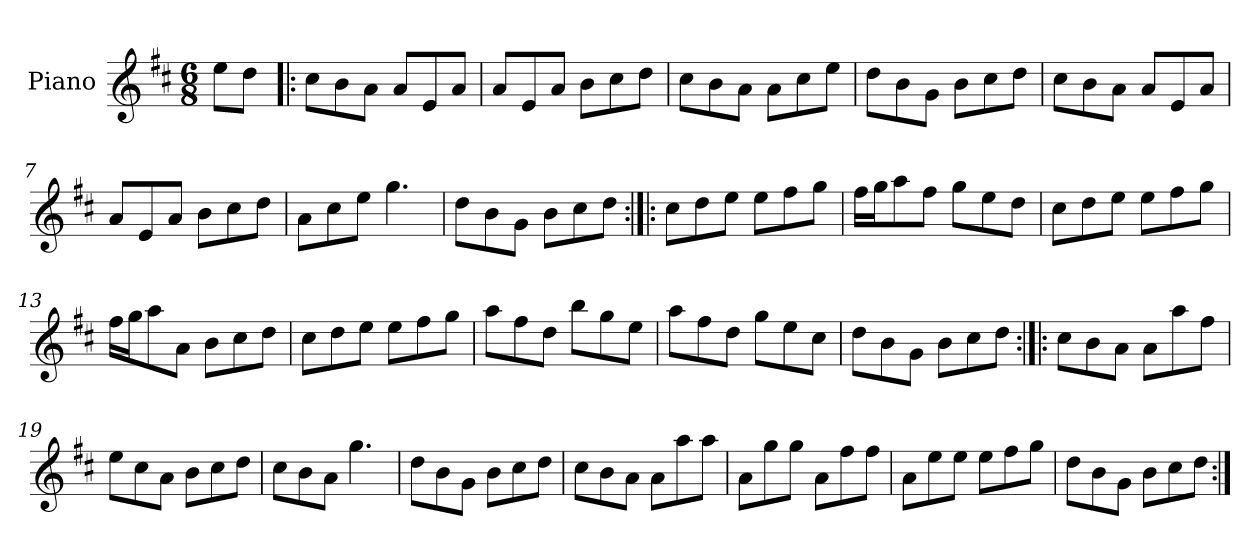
**kern
*part1
*staff1
*I"Piano
*I'Pno
*clefG2
*k[f#c#]
*A:mix
*M6/8
=1
8ee\L
8dd\J
=2!|:
8cc#\L
8b\
8a\J
8a/L
8e/
8a/J
=3
8a/L
8e/
8a/J
8b\L
8cc#\
8dd\J
=4
8cc#\L
8b\
8a\J
8a\L
8cc#\
8ee\J
=5
8dd\L
8b\
8g\J
8b\L
8cc#\
8dd\J
=6
8cc#\L
8b\
8a\J
8a/L
8e/
8a/J
!!LO:LB:g=z
=7
8a/L
8e/
8a/J
8b\L
8cc#\
8dd\J
=8
8a\L
8cc#\
8ee\J
4.gg\
=9
8dd\L
8b\
8g\J
8b\L
8cc#\
8dd\J
=10:|!|:
8cc#\L
8dd\
8ee\J
8ee\L
8ff#\
8gg\J
=11
16ff#\LL
16gg\J
8aa\
8ff#\J
8gg\L
8ee\
8dd\J
!!LO:LB:g=z
=12
8cc#\L
8dd\
8ee\J
8ee\L
8ff#\
8gg\J
=13
16ff#\LL
16gg\J
8aa\
8a\J
8b\L
8cc#\
8dd\J
=14
8cc#\L
8dd\
8ee\J
8ee\L
8ff#\
8gg\J
=15
8aa\L
8ff#\
8dd\J
8bb\L
8gg\
8ee\J
=16
8aa\L
8ff#\
8dd\J
8gg\L
8ee\
8cc#\J
!!LO:LB:g=z
=17
8dd\L
8b\
8g\J
8b\L
8cc#\
8dd\J
=18:|!|:
8cc#\L
8b\
8a\J
8a\L
8aa\
8ff#\J
=19
8ee\L
8cc#\
8a\J
8b\L
8cc#\
8dd\J
=20
8cc#\L
8b\
8a\J
4.gg\
=21
8dd\L
8b\
8g\J
8b\L
8cc#\
8dd\J
=22
8cc#\L
8b\
8a\J
8a\L
8aa\
8aa\J
!!LO:LB:g=z
=23
8a\L
8gg\
8gg\J
8a\L
8ff#\
8ff#\J
=24
8a\L
8ee\
8ee\J
8ee\L
8ff#\
8gg\J
=25
8dd\L
8b\
8g\J
8b\L
8cc#\
8dd\J
=:|!
*-
